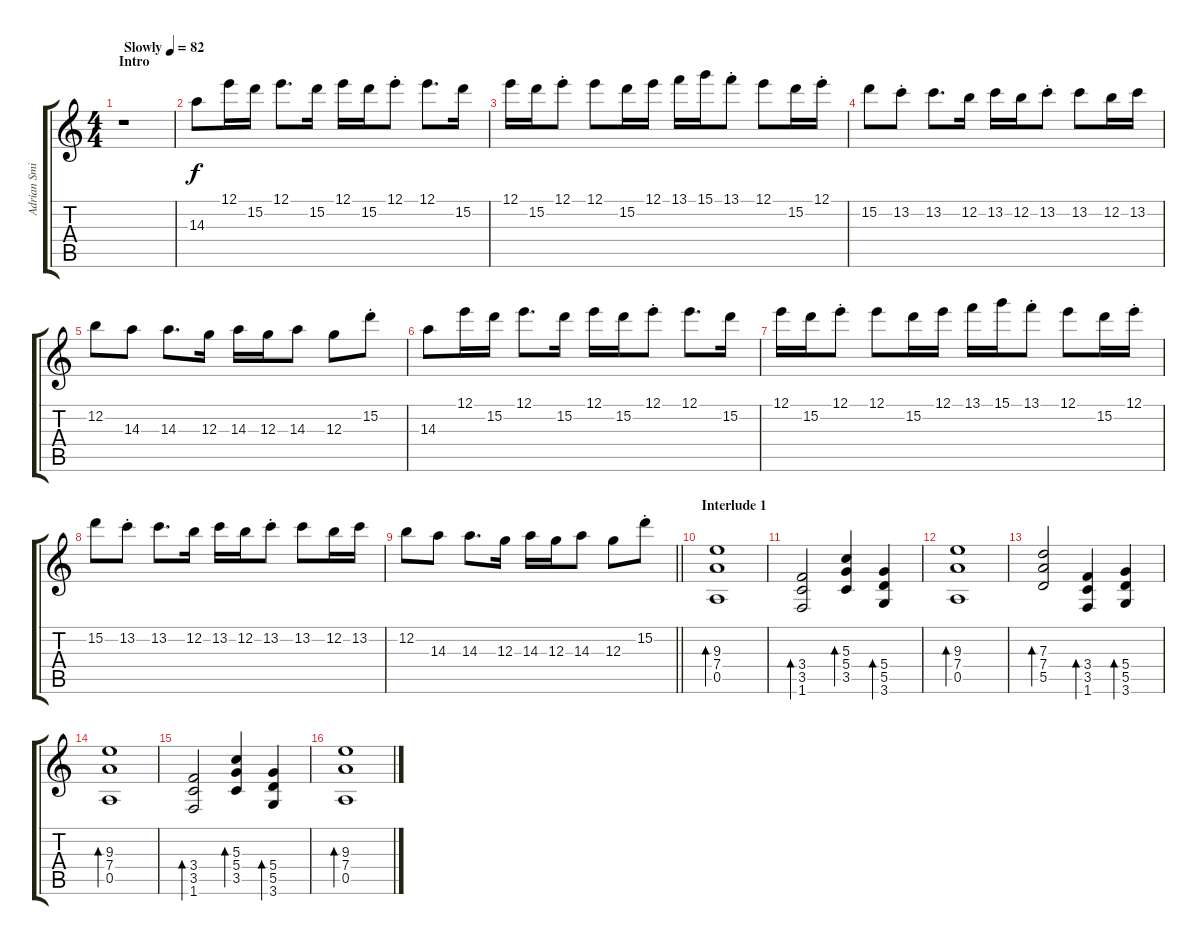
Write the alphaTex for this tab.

\track ("Adrian Smith" "Adrian Smi") {instrument overdrivenguitar}
\staff {score tabs}
\tuning (E4 B3 G3 D3 A2 E2) {hide}
\ts (4 4)
\section ("" "Intro")
\tempo (82 "Slowly")
\clef g2
\ks c
r.1{dy f instrument overdrivenguitar} |
14.3.8{instrument electricguitarclean} 12.1.16 15.2.16 12.1.8{d} 15.2.16 12.1.16 15.2.16 12.1{st}.8 12.1.8{d} 15.2.16 |
12.1.16 15.2.16 12.1{st}.8 12.1.8 15.2.16 12.1.16 13.1.16 15.1.16 13.1{st}.8 12.1.8 15.2.16 12.1{st}.16 |
15.2.8 13.2{st}.8 13.2.8{d} 12.2.16 13.2.16 12.2.16 13.2{st}.8 13.2.8 12.2.16 13.2.16 |
12.2.8 14.3.8 14.3.8{d} 12.3.16 14.3.16 12.3.16 14.3.8 12.3.8 15.2{st}.8 |
14.3.8 12.1.16 15.2.16 12.1.8{d} 15.2.16 12.1.16 15.2.16 12.1{st}.8 12.1.8{d} 15.2.16 |
12.1.16 15.2.16 12.1{st}.8 12.1.8 15.2.16 12.1.16 13.1.16 15.1.16 13.1{st}.8 12.1.8 15.2.16 12.1{st}.16 |
15.2.8 13.2{st}.8 13.2.8{d} 12.2.16 13.2.16 12.2.16 13.2{st}.8 13.2.8 12.2.16 13.2.16 |
\barLineRight lightlight
12.2.8 14.3.8 14.3.8{d} 12.3.16 14.3.16 12.3.16 14.3.8 12.3.8 15.2{st}.8 |
\section ("" "Interlude 1")
(9.3 7.4 0.5).1{bd 120} |
(3.4 3.5 1.6).2{bd 120} (5.3 5.4 3.5).4{bd 120} (5.4 5.5 3.6).4{bd 120} |
(9.3 7.4 0.5).1{bd 120} |
(7.3 7.4 5.5).2{bd 120} (3.4 3.5 1.6).4{bd 120} (5.4 5.5 3.6).4{bd 120} |
(9.3 7.4 0.5).1{bd 120} |
(3.4 3.5 1.6).2{bd 120} (5.3 5.4 3.5).4{bd 120} (5.4 5.5 3.6).4{bd 120} |
(9.3 7.4 0.5).1{bd 120}
